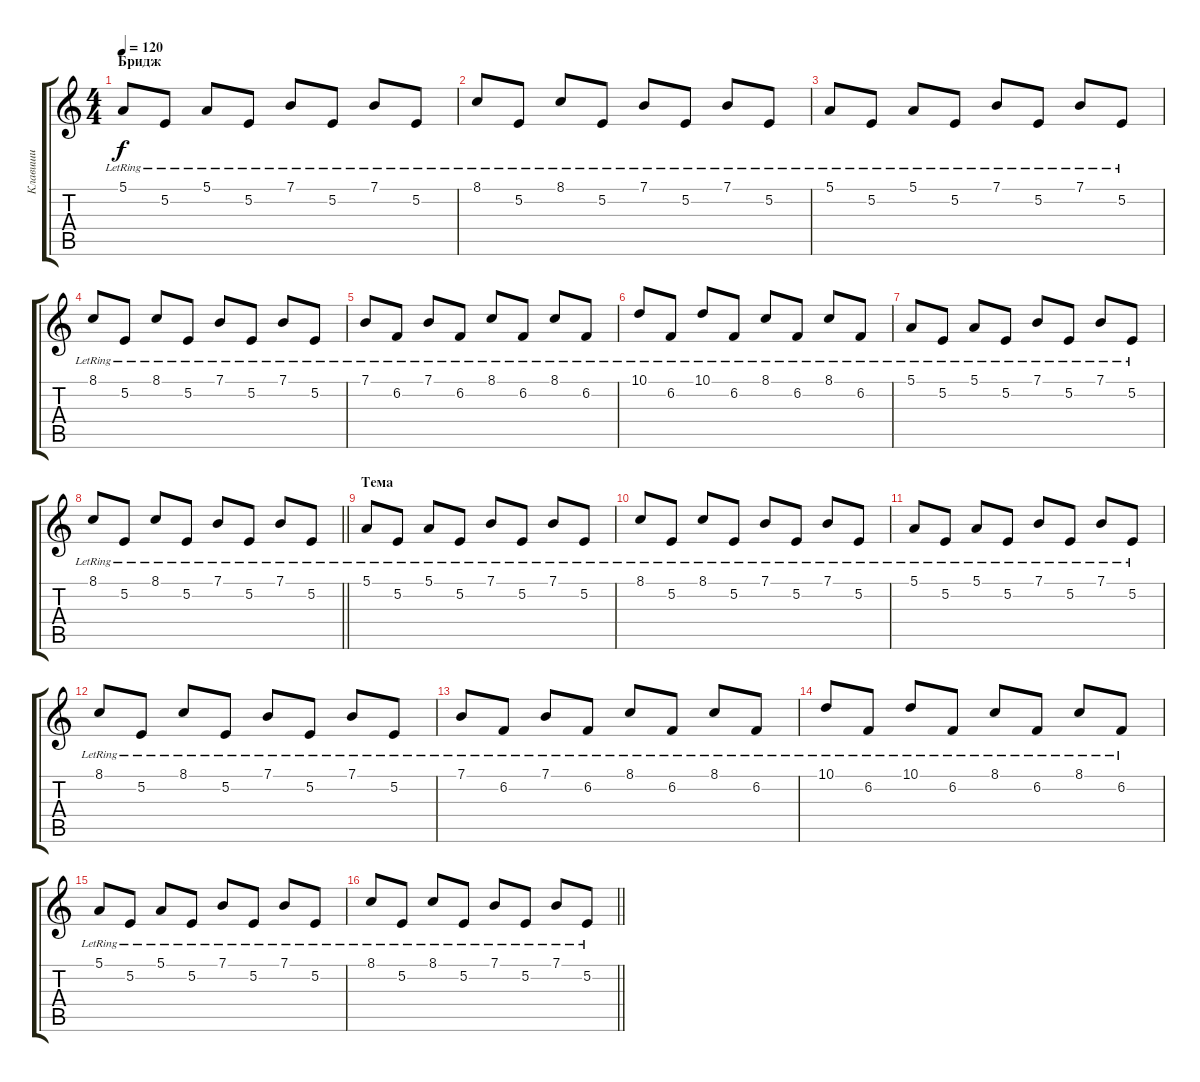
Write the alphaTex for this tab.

\track ("Клавиши" "Клавиши") {instrument musicbox}
\staff {score tabs}
\tuning (E4 B3 G3 D3 A2 E2) {hide}
\ts (4 4)
\section ("" "Бридж")
\tempo 120
\clef g2
\ks c
5.1{lr}.8{dy f} 5.2{lr}.8 5.1{lr}.8 5.2{lr}.8 7.1{lr}.8 5.2{lr}.8 7.1{lr}.8 5.2{lr}.8 |
8.1{lr}.8 5.2{lr}.8 8.1{lr}.8 5.2{lr}.8 7.1{lr}.8 5.2{lr}.8 7.1{lr}.8 5.2{lr}.8 |
5.1{lr}.8 5.2{lr}.8 5.1{lr}.8 5.2{lr}.8 7.1{lr}.8 5.2{lr}.8 7.1{lr}.8 5.2{lr}.8 |
8.1{lr}.8 5.2{lr}.8 8.1{lr}.8 5.2{lr}.8 7.1{lr}.8 5.2{lr}.8 7.1{lr}.8 5.2{lr}.8 |
7.1{lr}.8 6.2{lr}.8 7.1{lr}.8 6.2{lr}.8 8.1{lr}.8 6.2{lr}.8 8.1{lr}.8 6.2{lr}.8 |
10.1{lr}.8 6.2{lr}.8 10.1{lr}.8 6.2{lr}.8 8.1{lr}.8 6.2{lr}.8 8.1{lr}.8 6.2{lr}.8 |
5.1{lr}.8 5.2{lr}.8 5.1{lr}.8 5.2{lr}.8 7.1{lr}.8 5.2{lr}.8 7.1{lr}.8 5.2{lr}.8 |
\barLineRight lightlight
8.1{lr}.8 5.2{lr}.8 8.1{lr}.8 5.2{lr}.8 7.1{lr}.8 5.2{lr}.8 7.1{lr}.8 5.2{lr}.8 |
\section ("" "Тема")
5.1{lr}.8 5.2{lr}.8 5.1{lr}.8 5.2{lr}.8 7.1{lr}.8 5.2{lr}.8 7.1{lr}.8 5.2{lr}.8 |
8.1{lr}.8 5.2{lr}.8 8.1{lr}.8 5.2{lr}.8 7.1{lr}.8 5.2{lr}.8 7.1{lr}.8 5.2{lr}.8 |
5.1{lr}.8 5.2{lr}.8 5.1{lr}.8 5.2{lr}.8 7.1{lr}.8 5.2{lr}.8 7.1{lr}.8 5.2{lr}.8 |
8.1{lr}.8 5.2{lr}.8 8.1{lr}.8 5.2{lr}.8 7.1{lr}.8 5.2{lr}.8 7.1{lr}.8 5.2{lr}.8 |
7.1{lr}.8 6.2{lr}.8 7.1{lr}.8 6.2{lr}.8 8.1{lr}.8 6.2{lr}.8 8.1{lr}.8 6.2{lr}.8 |
10.1{lr}.8 6.2{lr}.8 10.1{lr}.8 6.2{lr}.8 8.1{lr}.8 6.2{lr}.8 8.1{lr}.8 6.2{lr}.8 |
5.1{lr}.8 5.2{lr}.8 5.1{lr}.8 5.2{lr}.8 7.1{lr}.8 5.2{lr}.8 7.1{lr}.8 5.2{lr}.8 |
\barLineRight lightlight
8.1{lr}.8 5.2{lr}.8 8.1{lr}.8 5.2{lr}.8 7.1{lr}.8 5.2{lr}.8 7.1{lr}.8 5.2{lr}.8
